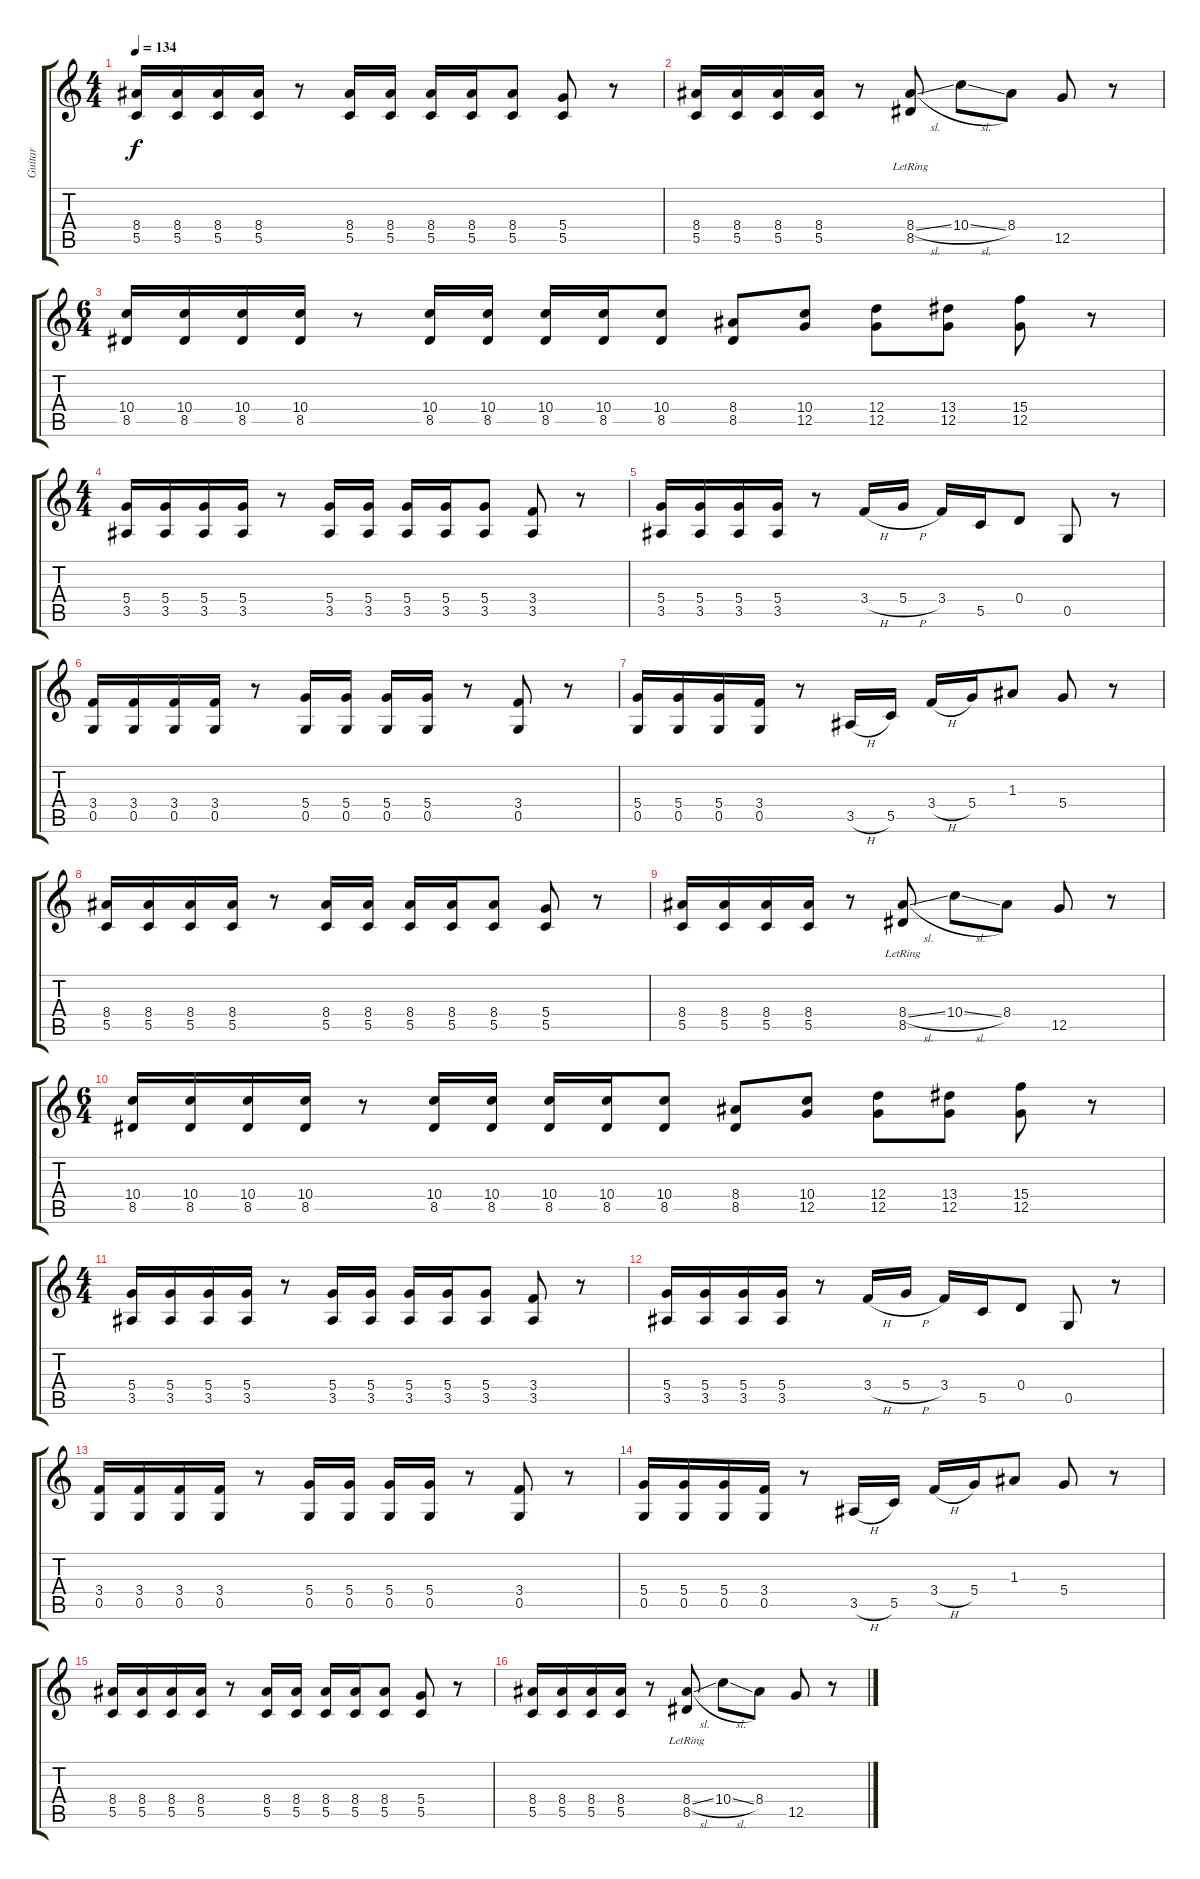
\track ("Guitar" "Guitar") {instrument electricguitarmuted}
\staff {score tabs}
\tuning (G4 E4 A3 D3 G2 C2) {hide}
\ts (4 4)
\tempo 134
\clef g2
\ks c
(8.4 5.5).16{dy f} (8.4 5.5).16 (8.4 5.5).16 (8.4 5.5).16 r.8 (8.4 5.5).16 (8.4 5.5).16 (8.4 5.5).16 (8.4 5.5).16 (8.4 5.5).8 (5.4 5.5).8 r.8 |
(8.4 5.5).16 (8.4 5.5).16 (8.4 5.5).16 (8.4 5.5).16 r.8 (8.4{sl} 8.5{lr}).8 10.4{sl}.8 8.4.8 12.5.8 r.8 |
\ts (6 4)
(10.4 8.5).16 (10.4 8.5).16 (10.4 8.5).16 (10.4 8.5).16 r.8 (10.4 8.5).16 (10.4 8.5).16 (10.4 8.5).16 (10.4 8.5).16 (10.4 8.5).8 (8.4 8.5).8 (10.4 12.5).8 (12.4 12.5).8 (13.4 12.5).8 (15.4 12.5).8 r.8 |
\ts (4 4)
(5.4 3.5).16{instrument electricguitarmuted} (5.4 3.5).16 (5.4 3.5).16 (5.4 3.5).16 r.8 (5.4 3.5).16 (5.4 3.5).16 (5.4 3.5).16 (5.4 3.5).16 (5.4 3.5).8 (3.4 3.5).8 r.8 |
(5.4 3.5).16 (5.4 3.5).16 (5.4 3.5).16 (5.4 3.5).16 r.8 3.4{h}.16 5.4{h}.16 3.4.16 5.5.16 0.4.8 0.5.8 r.8 |
(3.4 0.5).16 (3.4 0.5).16 (3.4 0.5).16 (3.4 0.5).16 r.8 (5.4 0.5).16 (5.4 0.5).16 (5.4 0.5).16 (5.4 0.5).16 r.8 (3.4 0.5).8 r.8 |
(5.4 0.5).16 (5.4 0.5).16 (5.4 0.5).16 (3.4 0.5).16 r.8 3.5{h}.16 5.5.16 3.4{h}.16 5.4.16 1.3.8 5.4.8 r.8 |
(8.4 5.5).16 (8.4 5.5).16 (8.4 5.5).16 (8.4 5.5).16 r.8 (8.4 5.5).16 (8.4 5.5).16 (8.4 5.5).16 (8.4 5.5).16 (8.4 5.5).8 (5.4 5.5).8 r.8 |
(8.4 5.5).16 (8.4 5.5).16 (8.4 5.5).16 (8.4 5.5).16 r.8 (8.4{sl} 8.5{lr}).8 10.4{sl}.8 8.4.8 12.5.8 r.8 |
\ts (6 4)
(10.4 8.5).16 (10.4 8.5).16 (10.4 8.5).16 (10.4 8.5).16 r.8 (10.4 8.5).16 (10.4 8.5).16 (10.4 8.5).16 (10.4 8.5).16 (10.4 8.5).8 (8.4 8.5).8 (10.4 12.5).8 (12.4 12.5).8 (13.4 12.5).8 (15.4 12.5).8 r.8 |
\ts (4 4)
(5.4 3.5).16{instrument overdrivenguitar} (5.4 3.5).16 (5.4 3.5).16 (5.4 3.5).16 r.8 (5.4 3.5).16 (5.4 3.5).16 (5.4 3.5).16 (5.4 3.5).16 (5.4 3.5).8 (3.4 3.5).8 r.8 |
(5.4 3.5).16 (5.4 3.5).16 (5.4 3.5).16 (5.4 3.5).16 r.8 3.4{h}.16 5.4{h}.16 3.4.16 5.5.16 0.4.8 0.5.8 r.8 |
(3.4 0.5).16 (3.4 0.5).16 (3.4 0.5).16 (3.4 0.5).16 r.8 (5.4 0.5).16 (5.4 0.5).16 (5.4 0.5).16 (5.4 0.5).16 r.8 (3.4 0.5).8 r.8 |
(5.4 0.5).16 (5.4 0.5).16 (5.4 0.5).16 (3.4 0.5).16 r.8 3.5{h}.16 5.5.16 3.4{h}.16 5.4.16 1.3.8 5.4.8 r.8 |
(8.4 5.5).16 (8.4 5.5).16 (8.4 5.5).16 (8.4 5.5).16 r.8 (8.4 5.5).16 (8.4 5.5).16 (8.4 5.5).16 (8.4 5.5).16 (8.4 5.5).8 (5.4 5.5).8 r.8 |
(8.4 5.5).16 (8.4 5.5).16 (8.4 5.5).16 (8.4 5.5).16 r.8 (8.4{sl} 8.5{lr}).8 10.4{sl}.8 8.4.8 12.5.8 r.8
